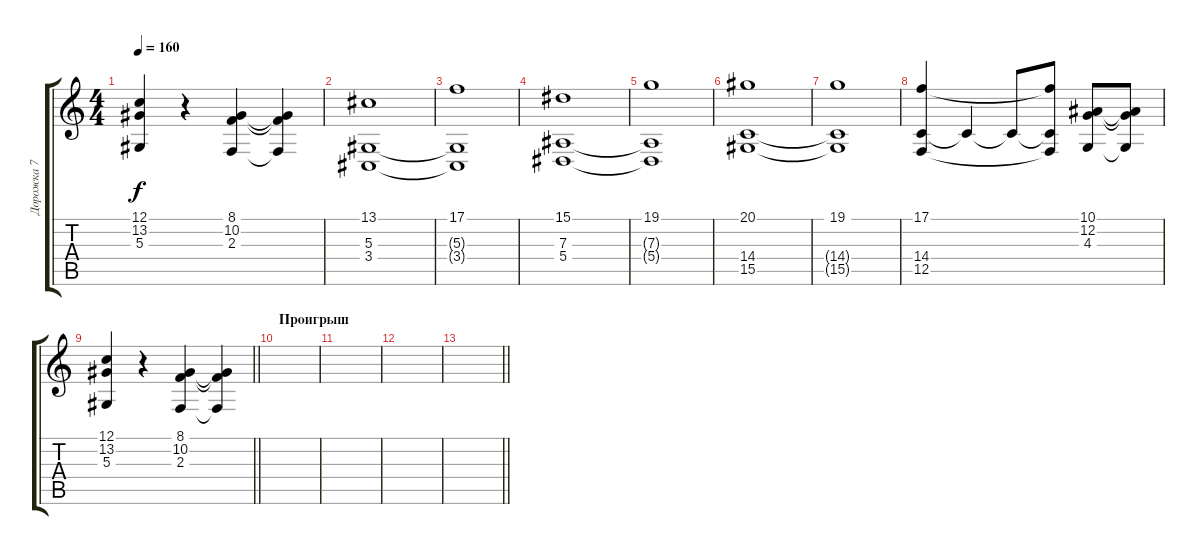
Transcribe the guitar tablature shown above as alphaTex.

\track ("Дорожка 7" "Дорожка 7") {instrument stringensemble1}
\staff {score tabs}
\tuning (C4 G3 Eb3 Bb2 F2 C2) {hide}
\ts (4 4)
\tempo 160
\clef g2
\ks c
(12.1 13.2 5.3).4{dy f} r.4 (8.1 10.2 2.3).4 (8.1{t} 10.2{t} 2.3{t}).4 |
(13.1 5.3 3.4).1 |
(17.1 5.3{t} 3.4{t}).1 |
(15.1 7.3 5.4).1 |
(19.1 7.3{t} 5.4{t}).1 |
(20.1 14.4 15.5).1 |
(19.1 14.4{t} 15.5{t}).1 |
(17.1 14.4 12.5).4 14.4{t}.4 14.4{t}.8 (17.1{t} 14.4{t} 12.5{t}).8 (10.1 12.2 4.3).8 (10.1{t} 12.2{t} 4.3{t}).8 |
\barLineRight lightlight
(12.1 13.2 5.3).4 r.4 (8.1 10.2 2.3).4 (8.1{t} 10.2{t} 2.3{t}).4 |
\section ("" "Проигрыш")
|
|
|
\barLineRight lightlight
